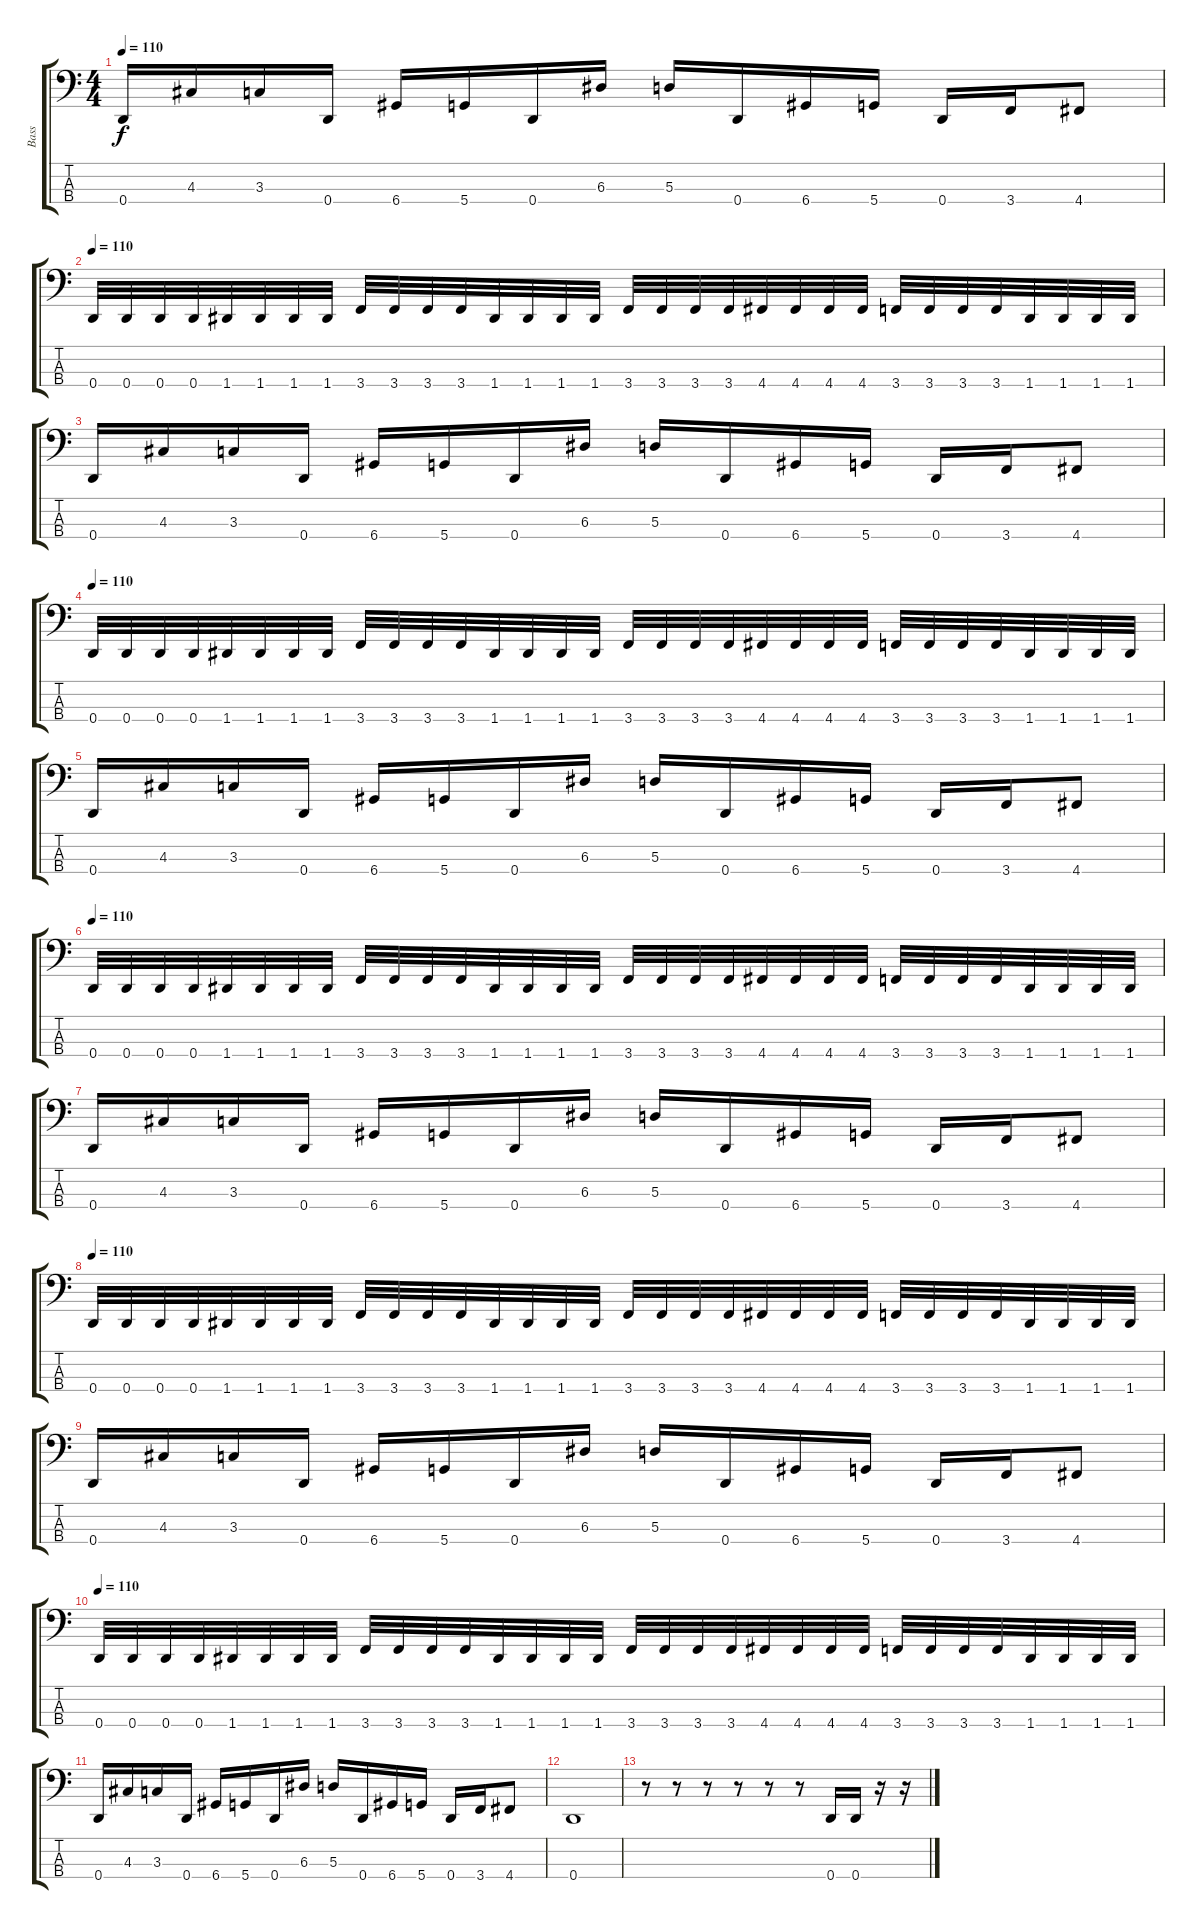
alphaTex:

\track ("Bass" "Bass") {instrument electricbassfinger}
\staff {score tabs}
\tuning (G2 D2 A1 D1) {hide}
\ts (4 4)
\tempo 110
\clef f4
\ks c
0.4.16{dy f} 4.3.16 3.3.16 0.4.16 6.4.16 5.4.16 0.4.16 6.3.16 5.3.16 0.4.16 6.4.16 5.4.16 0.4.16 3.4.16 4.4.8 |
\tempo 110
0.4.32 0.4.32 0.4.32 0.4.32 1.4.32 1.4.32 1.4.32 1.4.32 3.4.32 3.4.32 3.4.32 3.4.32 1.4.32 1.4.32 1.4.32 1.4.32 3.4.32 3.4.32 3.4.32 3.4.32 4.4.32 4.4.32 4.4.32 4.4.32 3.4.32 3.4.32 3.4.32 3.4.32 1.4.32 1.4.32 1.4.32 1.4.32 |
0.4.16 4.3.16 3.3.16 0.4.16 6.4.16 5.4.16 0.4.16 6.3.16 5.3.16 0.4.16 6.4.16 5.4.16 0.4.16 3.4.16 4.4.8 |
\tempo 110
0.4.32 0.4.32 0.4.32 0.4.32 1.4.32 1.4.32 1.4.32 1.4.32 3.4.32 3.4.32 3.4.32 3.4.32 1.4.32 1.4.32 1.4.32 1.4.32 3.4.32 3.4.32 3.4.32 3.4.32 4.4.32 4.4.32 4.4.32 4.4.32 3.4.32 3.4.32 3.4.32 3.4.32 1.4.32 1.4.32 1.4.32 1.4.32 |
0.4.16 4.3.16 3.3.16 0.4.16 6.4.16 5.4.16 0.4.16 6.3.16 5.3.16 0.4.16 6.4.16 5.4.16 0.4.16 3.4.16 4.4.8 |
\tempo 110
0.4.32 0.4.32 0.4.32 0.4.32 1.4.32 1.4.32 1.4.32 1.4.32 3.4.32 3.4.32 3.4.32 3.4.32 1.4.32 1.4.32 1.4.32 1.4.32 3.4.32 3.4.32 3.4.32 3.4.32 4.4.32 4.4.32 4.4.32 4.4.32 3.4.32 3.4.32 3.4.32 3.4.32 1.4.32 1.4.32 1.4.32 1.4.32 |
0.4.16 4.3.16 3.3.16 0.4.16 6.4.16 5.4.16 0.4.16 6.3.16 5.3.16 0.4.16 6.4.16 5.4.16 0.4.16 3.4.16 4.4.8 |
\tempo 110
0.4.32 0.4.32 0.4.32 0.4.32 1.4.32 1.4.32 1.4.32 1.4.32 3.4.32 3.4.32 3.4.32 3.4.32 1.4.32 1.4.32 1.4.32 1.4.32 3.4.32 3.4.32 3.4.32 3.4.32 4.4.32 4.4.32 4.4.32 4.4.32 3.4.32 3.4.32 3.4.32 3.4.32 1.4.32 1.4.32 1.4.32 1.4.32 |
0.4.16 4.3.16 3.3.16 0.4.16 6.4.16 5.4.16 0.4.16 6.3.16 5.3.16 0.4.16 6.4.16 5.4.16 0.4.16 3.4.16 4.4.8 |
\tempo 110
0.4.32 0.4.32 0.4.32 0.4.32 1.4.32 1.4.32 1.4.32 1.4.32 3.4.32 3.4.32 3.4.32 3.4.32 1.4.32 1.4.32 1.4.32 1.4.32 3.4.32 3.4.32 3.4.32 3.4.32 4.4.32 4.4.32 4.4.32 4.4.32 3.4.32 3.4.32 3.4.32 3.4.32 1.4.32 1.4.32 1.4.32 1.4.32 |
0.4.16 4.3.16 3.3.16 0.4.16 6.4.16 5.4.16 0.4.16 6.3.16 5.3.16 0.4.16 6.4.16 5.4.16 0.4.16 3.4.16 4.4.8 |
0.4.1 |
r.8 r.8 r.8 r.8 r.8 r.8 0.4.16 0.4.16 r.16 r.16
